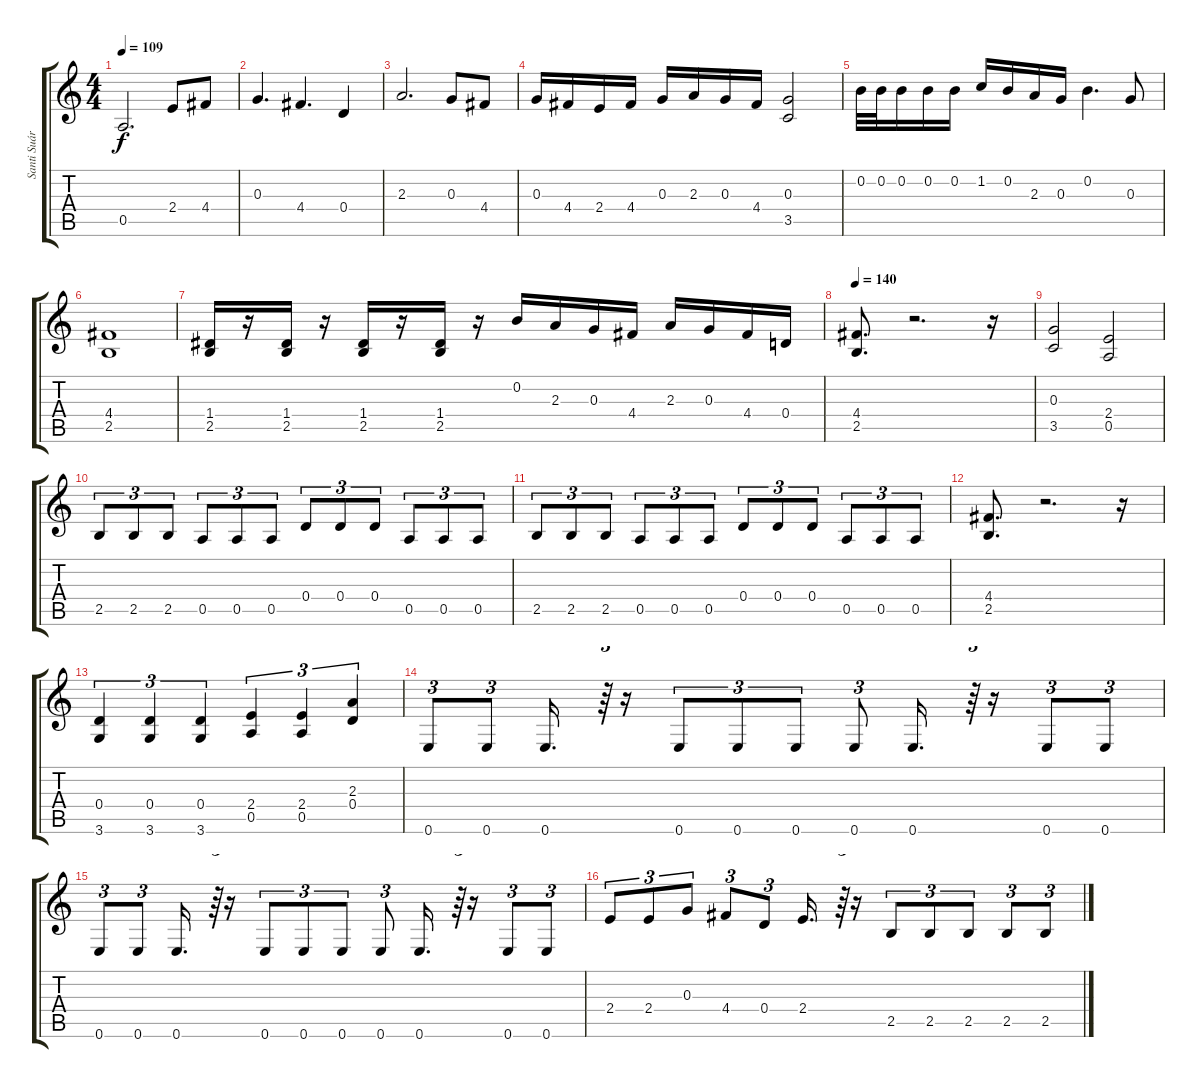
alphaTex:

\track ("Santi Suárez" "Santi Suár") {instrument electricguitarclean}
\staff {score tabs}
\tuning (E4 B3 G3 D3 A2 E2) {hide}
\ts (4 4)
\tempo 109
\clef g2
\ks c
0.5.2{d dy f} 2.4.8 4.4.8 |
0.3.4{d} 4.4.4{d} 0.4.4 |
2.3.2{d} 0.3.8 4.4.8 |
0.3.16 4.4.16 2.4.16 4.4.16 0.3.16 2.3.16 0.3.16 4.4.16 (0.3 3.5).2 |
0.2.32 0.2.32 0.2.16 0.2.16 0.2.16 1.2.16 0.2.16 2.3.16 0.3.16 0.2.4{d} 0.3.8 |
(4.4 2.5).1 |
(1.4 2.5).16 r.16 (1.4 2.5).16 r.16 (1.4 2.5).16 r.16 (1.4 2.5).16 r.16 0.2.16 2.3.16 0.3.16 4.4.16 2.3.16 0.3.16 4.4.16 0.4.16 |
\tempo 140
(4.4 2.5).8{d} r.2{d} r.16 |
(0.3 3.5).2 (2.4 0.5).2 |
2.5.8{tu (3 2)} 2.5.8{tu (3 2)} 2.5.8{tu (3 2)} 0.5.8{tu (3 2)} 0.5.8{tu (3 2)} 0.5.8{tu (3 2)} 0.4.8{tu (3 2)} 0.4.8{tu (3 2)} 0.4.8{tu (3 2)} 0.5.8{tu (3 2)} 0.5.8{tu (3 2)} 0.5.8{tu (3 2)} |
2.5.8{tu (3 2)} 2.5.8{tu (3 2)} 2.5.8{tu (3 2)} 0.5.8{tu (3 2)} 0.5.8{tu (3 2)} 0.5.8{tu (3 2)} 0.4.8{tu (3 2)} 0.4.8{tu (3 2)} 0.4.8{tu (3 2)} 0.5.8{tu (3 2)} 0.5.8{tu (3 2)} 0.5.8{tu (3 2)} |
(4.4 2.5).8{d} r.2{d} r.16 |
(0.4 3.6).4{tu (3 2)} (0.4 3.6).4{tu (3 2)} (0.4 3.6).4{tu (3 2)} (2.4 0.5).4{tu (3 2)} (2.4 0.5).4{tu (3 2)} (2.3 0.4).4{tu (3 2)} |
0.6.8{tu (3 2)} 0.6.8{tu (3 2)} 0.6.16{d} r.64{tu (3 2)} r.16 0.6.8{tu (3 2)} 0.6.8{tu (3 2)} 0.6.8{tu (3 2)} 0.6.8{tu (3 2)} 0.6.16{d} r.64{tu (3 2)} r.16 0.6.8{tu (3 2)} 0.6.8{tu (3 2)} |
0.6.8{tu (3 2)} 0.6.8{tu (3 2)} 0.6.16{d} r.64{tu (3 2)} r.16 0.6.8{tu (3 2)} 0.6.8{tu (3 2)} 0.6.8{tu (3 2)} 0.6.8{tu (3 2)} 0.6.16{d} r.64{tu (3 2)} r.16 0.6.8{tu (3 2)} 0.6.8{tu (3 2)} |
2.4.8{tu (3 2)} 2.4.8{tu (3 2)} 0.3.8{tu (3 2)} 4.4.8{tu (3 2)} 0.4.8{tu (3 2)} 2.4.16{d} r.64{tu (3 2)} r.16 2.5.8{tu (3 2)} 2.5.8{tu (3 2)} 2.5.8{tu (3 2)} 2.5.8{tu (3 2)} 2.5.8{tu (3 2)}
